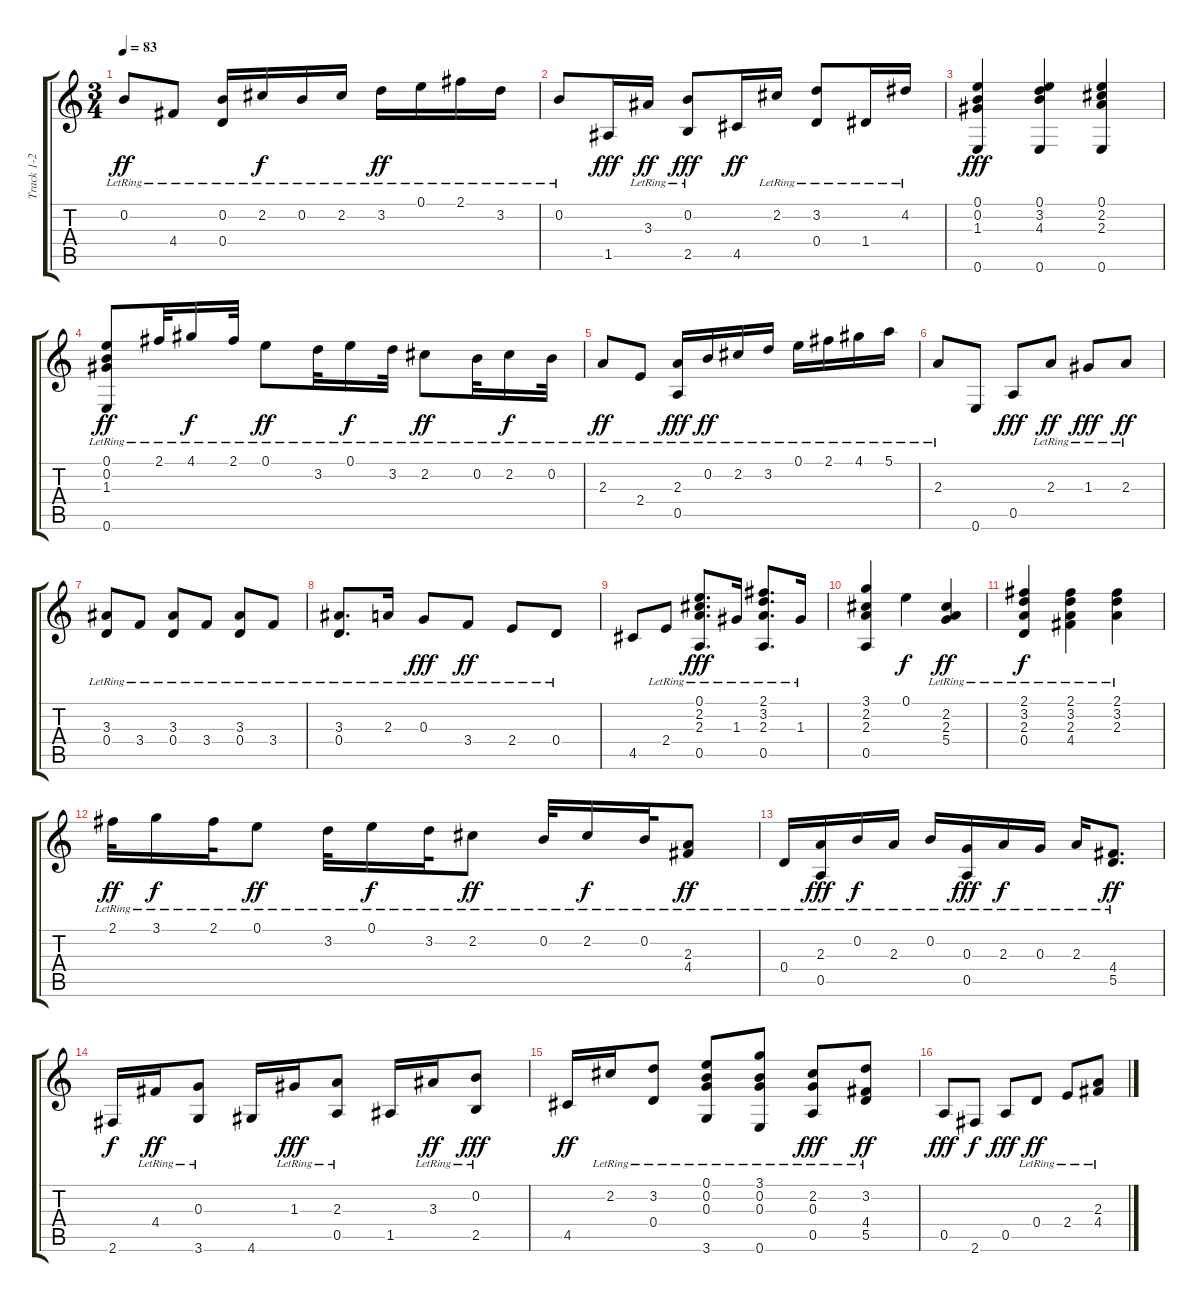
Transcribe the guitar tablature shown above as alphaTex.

\track ("Track 1-2" "Track 1-2") {instrument acousticguitarnylon}
\staff {score tabs}
\tuning (E4 B3 G3 D3 A2 E2) {hide}
\ts (3 4)
\tempo 83
\clef g2
\ks c
0.2{lr}.8{dy ff} 4.4{lr}.8 (0.2{lr} 0.4{lr}).16 2.2{lr}.16{dy f} 0.2{lr}.16 2.2{lr}.16 3.2{lr}.16{dy ff} 0.1{lr}.16 2.1{lr}.16 3.2{lr}.16 |
0.2{lr}.8 1.5.16{dy fff} 3.3{lr}.16{dy ff} (0.2{lr} 2.5).8{dy fff} 4.5.16{dy ff} 2.2{lr}.16 (3.2{lr} 0.4{lr}).8 1.4{lr}.16 4.2{lr}.16 |
(0.1 0.2 1.3 0.6).4{dy fff} (0.1 3.2 4.3 0.6).4 (0.1 2.2 2.3 0.6).4 |
(0.1{lr} 0.2{lr} 1.3{lr} 0.6).8{dy ff} 2.1{lr}.32 4.1{lr}.16{dy f} 2.1{lr}.32 0.1{lr}.8{dy ff} 3.2{lr}.32 0.1{lr}.16{dy f} 3.2{lr}.32 2.2{lr}.8{dy ff} 0.2{lr}.32 2.2{lr}.16{dy f} 0.2{lr}.32 |
2.3{lr}.8{dy ff} 2.4{lr}.8 (2.3{lr} 0.5).16{dy fff} 0.2{lr}.16{dy ff} 2.2{lr}.16 3.2{lr}.16 0.1{lr}.16 2.1{lr}.16 4.1{lr}.16 5.1{lr}.16 |
2.3{lr}.8 0.6.8 0.5.8{dy fff} 2.3{lr}.8{dy ff} 1.3{lr}.8{dy fff} 2.3{lr}.8{dy ff} |
(3.3{lr} 0.4{lr}).8 3.4{lr}.8 (3.3{lr} 0.4{lr}).8 3.4{lr}.8 (3.3{lr} 0.4{lr}).8 3.4{lr}.8 |
(3.3{lr} 0.4{lr}).8{d} 2.3{lr}.16 0.3{lr}.8{dy fff} 3.4{lr}.8{dy ff} 2.4{lr}.8 0.4{lr}.8 |
4.5.8 2.4{lr}.8 (0.1{lr} 2.2{lr} 2.3{lr} 0.5).8{d dy fff} 1.3{lr}.16 (2.1{lr} 3.2{lr} 2.3{lr} 0.5).8{d} 1.3{lr}.16 |
(3.1 2.2 2.3 0.5).4 0.1.4{dy f} (2.2{lr} 2.3 5.4).4{dy ff} |
(2.1{lr} 3.2{lr} 2.3{lr} 0.4{lr}).4{dy f} (2.1{lr} 3.2{lr} 2.3{lr} 4.4{lr}).4 (2.1{lr} 3.2{lr} 2.3{lr}).4 |
2.1{lr}.32{dy ff} 3.1{lr}.16{dy f} 2.1{lr}.32 0.1{lr}.8{dy ff} 3.2{lr}.32 0.1{lr}.16{dy f} 3.2{lr}.32 2.2{lr}.8{dy ff} 0.2{lr}.32 2.2{lr}.16{dy f} 0.2{lr}.32 (2.3{lr} 4.4{lr}).8{dy ff} |
0.4{lr}.16 (2.3{lr} 0.5).16{dy fff} 0.2{lr}.16{dy f} 2.3{lr}.16 0.2{lr}.16 (0.3{lr} 0.5).16{dy fff} 2.3{lr}.16{dy f} 0.3{lr}.16 2.3{lr}.16 (4.4{lr} 5.5).8{d dy ff} |
2.6.16{dy f} 4.4{lr}.16{dy ff} (0.3{lr} 3.6).8 4.6.16 1.3{lr}.16{dy fff} (2.3{lr} 0.5).8 1.5.16 3.3{lr}.16{dy ff} (0.2{lr} 2.5).8{dy fff} |
4.5.16{dy ff} 2.2{lr}.16 (3.2{lr} 0.4{lr}).8 (0.1{lr} 0.2{lr} 0.3{lr} 3.6).8 (3.1{lr} 0.2{lr} 0.3{lr} 0.6).8 (2.2{lr} 0.3{lr} 0.5).8{dy fff} (3.2{lr} 4.4{lr} 5.5).8{dy ff} |
0.5.8{dy fff} 2.6.8{dy f} 0.5.8{dy fff} 0.4{lr}.8{dy ff} 2.4{lr}.8 (2.3{lr} 4.4{lr}).8
